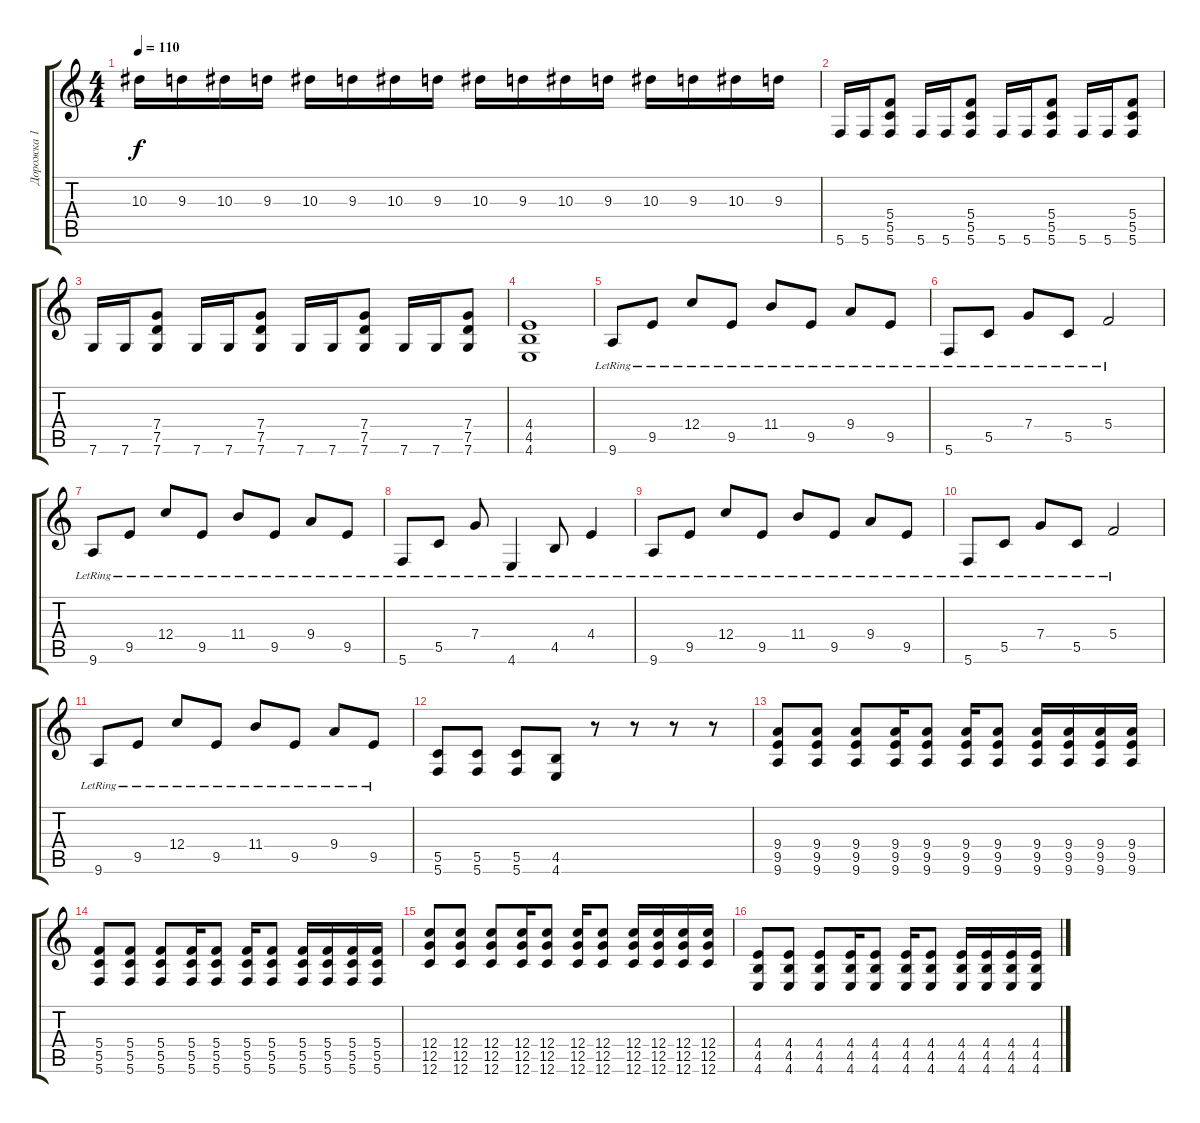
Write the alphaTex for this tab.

\track ("Дорожка 1" "Дорожка 1") {instrument distortionguitar}
\staff {score tabs}
\tuning (D4 A3 F3 C3 G2 C2) {hide}
\ts (4 4)
\tempo 110
\clef g2
\ks c
10.3.16{dy f} 9.3.16 10.3.16 9.3.16 10.3.16 9.3.16 10.3.16 9.3.16 10.3.16 9.3.16 10.3.16 9.3.16 10.3.16 9.3.16 10.3.16 9.3.16 |
5.6.16{balance 11} 5.6.16 (5.4 5.5 5.6).8 5.6.16 5.6.16 (5.4 5.5 5.6).8 5.6.16 5.6.16 (5.4 5.5 5.6).8 5.6.16 5.6.16 (5.4 5.5 5.6).8 |
7.6.16 7.6.16 (7.4 7.5 7.6).8 7.6.16 7.6.16 (7.4 7.5 7.6).8 7.6.16 7.6.16 (7.4 7.5 7.6).8 7.6.16 7.6.16 (7.4 7.5 7.6).8 |
(4.4 4.5 4.6).1 |
9.6{lr}.8{instrument acousticguitarsteel} 9.5{lr}.8 12.4{lr}.8 9.5{lr}.8 11.4{lr}.8 9.5{lr}.8 9.4{lr}.8 9.5{lr}.8 |
5.6{lr}.8 5.5{lr}.8 7.4{lr}.8 5.5{lr}.8 5.4{lr}.2 |
9.6{lr}.8 9.5{lr}.8 12.4{lr}.8 9.5{lr}.8 11.4{lr}.8 9.5{lr}.8 9.4{lr}.8 9.5{lr}.8 |
5.6{lr}.8 5.5{lr}.8 7.4{lr}.8 4.6{lr}.4 4.5{lr}.8 4.4{lr}.4 |
9.6{lr}.8 9.5{lr}.8 12.4{lr}.8 9.5{lr}.8 11.4{lr}.8 9.5{lr}.8 9.4{lr}.8 9.5{lr}.8 |
5.6{lr}.8 5.5{lr}.8 7.4{lr}.8 5.5{lr}.8 5.4{lr}.2 |
9.6{lr}.8 9.5{lr}.8 12.4{lr}.8 9.5{lr}.8 11.4{lr}.8 9.5{lr}.8 9.4{lr}.8 9.5{lr}.8 |
(5.5 5.6).8{instrument distortionguitar} (5.5 5.6).8 (5.5 5.6).8 (4.5 4.6).8 r.8 r.8 r.8 r.8 |
(9.4 9.5 9.6).8 (9.4 9.5 9.6).8 (9.4 9.5 9.6).8 (9.4 9.5 9.6).16 (9.4 9.5 9.6).8 (9.4 9.5 9.6).16 (9.4 9.5 9.6).8 (9.4 9.5 9.6).16 (9.4 9.5 9.6).16 (9.4 9.5 9.6).16 (9.4 9.5 9.6).16 |
(5.4 5.5 5.6).8 (5.4 5.5 5.6).8 (5.4 5.5 5.6).8 (5.4 5.5 5.6).16 (5.4 5.5 5.6).8 (5.4 5.5 5.6).16 (5.4 5.5 5.6).8 (5.4 5.5 5.6).16 (5.4 5.5 5.6).16 (5.4 5.5 5.6).16 (5.4 5.5 5.6).16 |
(12.4 12.5 12.6).8 (12.4 12.5 12.6).8 (12.4 12.5 12.6).8 (12.4 12.5 12.6).16 (12.4 12.5 12.6).8 (12.4 12.5 12.6).16 (12.4 12.5 12.6).8 (12.4 12.5 12.6).16 (12.4 12.5 12.6).16 (12.4 12.5 12.6).16 (12.4 12.5 12.6).16 |
(4.4 4.5 4.6).8 (4.4 4.5 4.6).8 (4.4 4.5 4.6).8 (4.4 4.5 4.6).16 (4.4 4.5 4.6).8 (4.4 4.5 4.6).16 (4.4 4.5 4.6).8 (4.4 4.5 4.6).16 (4.4 4.5 4.6).16 (4.4 4.5 4.6).16 (4.4 4.5 4.6).16
